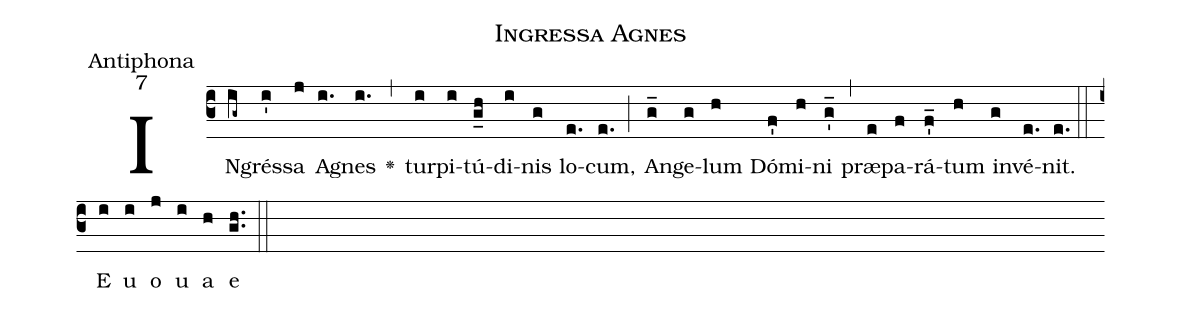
name:Ingressa Agnes;
office-part:Antiphona;
mode:7;
%%
(c3) IN(ig~)grés(i')sa(j) A(i.)gnes(i.) <v>\greheightstar</v>(,) tur(i)pi(i)tú(g_h)di(i)nis(g) lo(e.)cum,(e.) (;) An(g_)ge(g)lum(h) Dó(f')mi(h)ni(g'_) (,) præ(e)pa(f)rá(f'_)tum(h) in(g)vé(e.)nit.(e.) (::) E(i) u(i) o(j) u(i) a(h) e(g.h.) (::)
